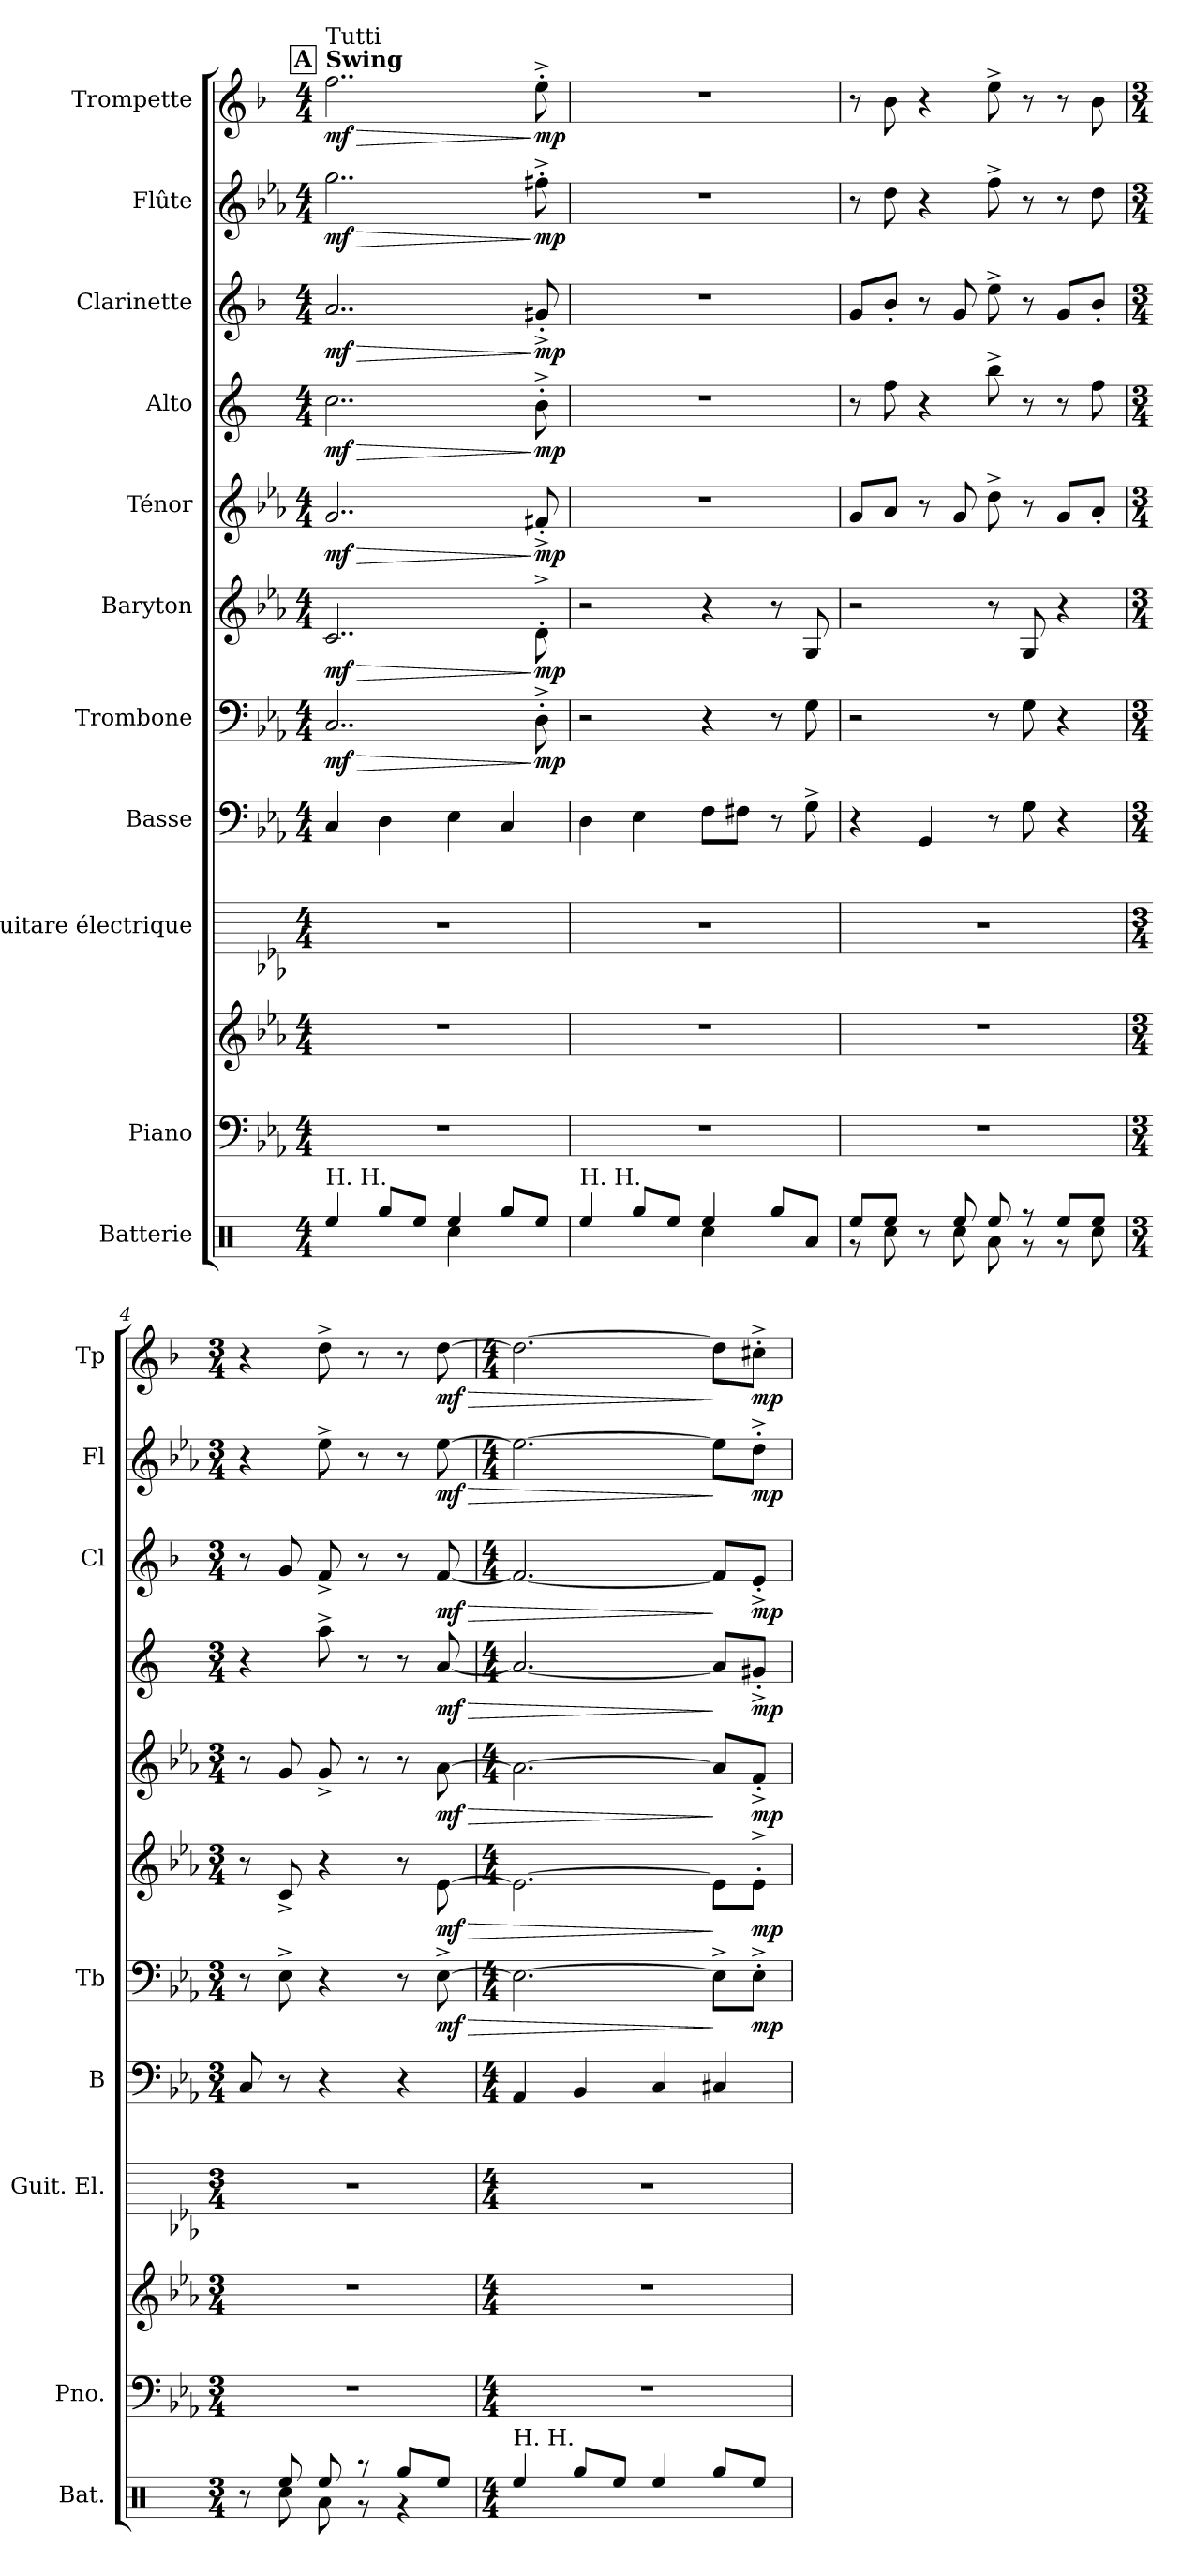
**kern	**kern	**kern	**kern	**kern	**kern	**dynam	**kern	**dynam	**kern	**dynam	**kern	**dynam	**kern	**dynam	**kern	**dynam	**kern	**dynam
*part11	*part10	*part10	*part9	*part8	*part7	*part7	*part6	*part6	*part5	*part5	*part4	*part4	*part3	*part3	*part2	*part2	*part1	*part1
*staff12	*staff11	*staff10	*staff9	*staff8	*staff7	*staff7	*staff6	*staff6	*staff5	*staff5	*staff4	*staff4	*staff3	*staff3	*staff2	*staff2	*staff1	*staff1
*I"Batterie	*I"Piano	*	*I"Guitare électrique	*I"Basse	*I"Trombone	*	*I"Baryton	*	*I"Ténor	*	*I"Alto	*	*I"Clarinette	*	*I"Flûte	*	*I"Trompette	*
*I'Bat.	*I'Pno.	*	*I'Guit. El.	*I'B	*I'Tb	*	*	*	*	*	*	*	*I'Cl	*	*I'Fl	*	*I'Tp	*
*	*	*	*stria6	*	*	*	*	*	*	*	*	*	*	*	*	*	*	*
*clefX	*clefF4	*clefG2	*	*clefF4	*clefF4	*	*clefG2	*	*clefG2	*	*clefG2	*	*clefG2	*	*clefG2	*	*clefG2	*
*	*	*	*	*ITrd7c12	*	*	*ITrd12c21	*	*ITrd8c14	*	*ITrd5c9	*	*ITrd1c2	*	*	*	*ITrd1c2	*
*k[]	*k[b-e-a-]	*k[b-e-a-]	*k[b-e-a-]	*k[b-e-a-]	*k[b-e-a-]	*	*k[b-e-a-]	*	*k[b-e-a-]	*	*k[b-e-a-]	*	*k[b-e-a-]	*	*k[b-e-a-]	*	*k[b-e-a-]	*
*M4/4	*M4/4	*M4/4	*M4/4	*M4/4	*M4/4	*	*M4/4	*	*M4/4	*	*M4/4	*	*M4/4	*	*M4/4	*	*M4/4	*
*MM162	*MM162	*MM162	*MM162	*MM162	*MM162	*	*MM162	*	*MM162	*	*MM162	*	*MM162	*	*MM162	*	*MM162	*
!!LO:REH:place=s1:a:fs=14:t=A
=1	=1	=1	=1	=1	=1	=1	=1	=1	=1	=1	=1	=1	=1	=1	=1	=1	=1	=1
*^	*	*	*	*	*	*	*	*	*	*	*	*	*	*	*	*	*	*
!	!	!	!	!	!	!	!	!	!	!	!	!	!	!	!	!	!	!LO:TX:a:B:t=Swing	!
!	!	!	!	!	!	!	!	!	!	!	!	!	!	!	!	!	!	!LO:TX:a:t=Tutti	!
!LO:TX:a:t=H. H.	!	!	!	!	!	!	!	!	!	!	!	!	!	!	!	!	!	!	!
!	!	!	!	!	!	!	!LO:HP:b	!	!LO:HP:b	!	!LO:HP:b	!	!LO:HP:b	!	!LO:HP:b	!	!LO:HP:b	!	!LO:HP:b
!	!	!	!	!	!	!	!LO:DY:n=1:b	!	!LO:DY:n=1:b	!	!LO:DY:n=1:b	!	!LO:DY:n=1:b	!	!LO:DY:n=1:b	!	!LO:DY:n=1:b	!	!LO:DY:n=1:b
4Ree/	2ryy	1r	1r	1r	4CC/	2..C/	> mf	2..C/	> mf	2..G/	> mf	2..e-\	> mf	2..g/	> mf	2..gg\	> mf	2..ee-\	> mf
8Rgg/L	.	.	.	.	4DD\	.	.	.	.	.	.	.	.	.	.	.	.	.	.
8Ree/J	.	.	.	.	.	.	.	.	.	.	.	.	.	.	.	.	.	.	.
4Ree/	4Rcc\	.	.	.	4EE-\	.	.	.	.	.	.	.	.	.	.	.	.	.	.
8Rgg/L	4ryy	.	.	.	4CC/	.	.	.	.	.	.	.	.	.	.	.	.	.	.
!	!	!	!	!	!	!	!LO:DY:n=2:b	!	!LO:DY:n=2:b	!	!LO:DY:n=2:b	!	!LO:DY:n=2:b	!	!LO:DY:n=2:b	!	!LO:DY:n=2:b	!	!LO:DY:n=2:b
8Ree/J	.	.	.	.	.	8D'^\	] mp	8D'^\	] mp	8F#X'^/	] mp	8d'^\	] mp	8f#X'^/	] mp	8ff#X'^\	] mp	8dd'^\	] mp
=2	=2	=2	=2	=2	=2	=2	=2	=2	=2	=2	=2	=2	=2	=2	=2	=2	=2	=2	=2
!LO:TX:a:t=H. H.	!	!	!	!	!	!	!	!	!	!	!	!	!	!	!	!	!	!	!
4Ree/	2ryy	1r	1r	1r	4DD\	2r	.	2r	.	1r	.	1r	.	1r	.	1r	.	1r	.
8Rgg/L	.	.	.	.	4EE-\	.	.	.	.	.	.	.	.	.	.	.	.	.	.
8Ree/J	.	.	.	.	.	.	.	.	.	.	.	.	.	.	.	.	.	.	.
4Ree/	4Rcc\	.	.	.	8FF\L	4r	.	4r	.	.	.	.	.	.	.	.	.	.	.
.	.	.	.	.	8FF#X\J	.	.	.	.	.	.	.	.	.	.	.	.	.	.
8Rgg/L	4ryy	.	.	.	8r	8r	.	8r	.	.	.	.	.	.	.	.	.	.	.
8Ra/J	.	.	.	.	8GG^\	8G\	.	8GG/	.	.	.	.	.	.	.	.	.	.	.
=3	=3	=3	=3	=3	=3	=3	=3	=3	=3	=3	=3	=3	=3	=3	=3	=3	=3	=3	=3
8Ree/L	8r	1r	1r	1r	4r	2r	.	2r	.	8G/L	.	8r	.	8f/L	.	8r	.	8r	.
8Ree/J	8Rcc\	.	.	.	.	.	.	.	.	8A-/J	.	8a-\	.	8a-'/J	.	8dd\	.	8a-\	.
8r	8ryy	.	.	.	4GGG/	.	.	.	.	8r	.	4r	.	8r	.	4r	.	4r	.
8Ree/	8Rcc\	.	.	.	.	.	.	.	.	8G/	.	.	.	8f/	.	.	.	.	.
8Ree/	8Ra\	.	.	.	8r	8r	.	8r	.	8d^\	.	8dd^\	.	8dd^\	.	8ff^\	.	8dd^\	.
8r	8r	.	.	.	8GG\	8G\	.	8GG/	.	8r	.	8r	.	8r	.	8r	.	8r	.
8Ree/L	8r	.	.	.	4r	4r	.	4r	.	8G/L	.	8r	.	8f/L	.	8r	.	8r	.
8Ree/J	8Rcc\	.	.	.	.	.	.	.	.	8A-'/J	.	8a-\	.	8a-'/J	.	8dd\	.	8a-\	.
=4	=4	=4	=4	=4	=4	=4	=4	=4	=4	=4	=4	=4	=4	=4	=4	=4	=4	=4	=4
*M3/4	*	*M3/4	*M3/4	*M3/4	*M3/4	*M3/4	*	*M3/4	*	*M3/4	*	*M3/4	*	*M3/4	*	*M3/4	*	*M3/4	*
8r	8ryy	2.r	2.r	2.r	8CC/	8r	.	8r	.	8r	.	4r	.	8r	.	4r	.	4r	.
8Ree/	8Rcc\	.	.	.	8r	8E-^\	.	8C^/	.	8G/	.	.	.	8f/	.	.	.	.	.
8Ree/	8Ra\	.	.	.	4r	4r	.	4r	.	8G^/	.	8cc^\	.	8e-^/	.	8ee-^\	.	8cc^\	.
8r	8r	.	.	.	.	.	.	.	.	8r	.	8r	.	8r	.	8r	.	8r	.
8Rgg/L	4r	.	.	.	4r	8r	.	8r	.	8r	.	8r	.	8r	.	8r	.	8r	.
!	!	!	!	!	!	!	!LO:HP:b	!	!LO:HP:b	!	!LO:HP:b	!	!LO:HP:b	!	!LO:HP:b	!	!LO:HP:b	!	!LO:HP:b
!	!	!	!	!	!	!	!LO:DY:n=1:b	!	!LO:DY:n=1:b	!	!LO:DY:n=1:b	!	!LO:DY:n=1:b	!	!LO:DY:n=1:b	!	!LO:DY:n=1:b	!	!LO:DY:n=1:b
8Ree/J	.	.	.	.	.	[8E-^\	> mf	[8E-\	> mf	[8A-\	> mf	[8c/	> mf	[8e-/	> mf	[8ee-\	> mf	[8cc\	> mf
*v	*v	*	*	*	*	*	*	*	*	*	*	*	*	*	*	*	*	*	*
!!LO:PB:g=z
=5	=5	=5	=5	=5	=5	=5	=5	=5	=5	=5	=5	=5	=5	=5	=5	=5	=5	=5
*M4/4	*M4/4	*M4/4	*M4/4	*M4/4	*M4/4	*	*M4/4	*	*M4/4	*	*M4/4	*	*M4/4	*	*M4/4	*	*M4/4	*
!LO:TX:a:t=H. H.	!	!	!	!	!	!	!	!	!	!	!	!	!	!	!	!	!	!
4Ree/	1r	1r	1r	4AAA-/	2.E-\_	.	2.E-\_	.	2.A-\_	.	2.c/_	.	2.e-/_	.	2.ee-\_	.	2.cc\_	.
8Rgg/L	.	.	.	4BBB-/	.	.	.	.	.	.	.	.	.	.	.	.	.	.
8Ree/J	.	.	.	.	.	.	.	.	.	.	.	.	.	.	.	.	.	.
4Ree/	.	.	.	4CC/	.	.	.	.	.	.	.	.	.	.	.	.	.	.
8Rgg/L	.	.	.	4CC#X/	8E-^\L]	]	8E-\L]	]	8A-/L]	]	8c/L]	]	8e-/L]	]	8ee-\L]	]	8cc\L]	]
!	!	!	!	!	!	!LO:DY:b	!	!LO:DY:b	!	!LO:DY:b	!	!LO:DY:b	!	!LO:DY:b	!	!LO:DY:b	!	!LO:DY:b
8Ree/J	.	.	.	.	8E-'^\J	mp	8E-'^\J	mp	8F'^/J	mp	8Bn'^/J	mp	8d'^/J	mp	8dd'^\J	mp	8bn'^\J	mp
=	=	=	=	=	=	=	=	=	=	=	=	=	=	=	=	=	=	=
*-	*-	*-	*-	*-	*-	*-	*-	*-	*-	*-	*-	*-	*-	*-	*-	*-	*-	*-
